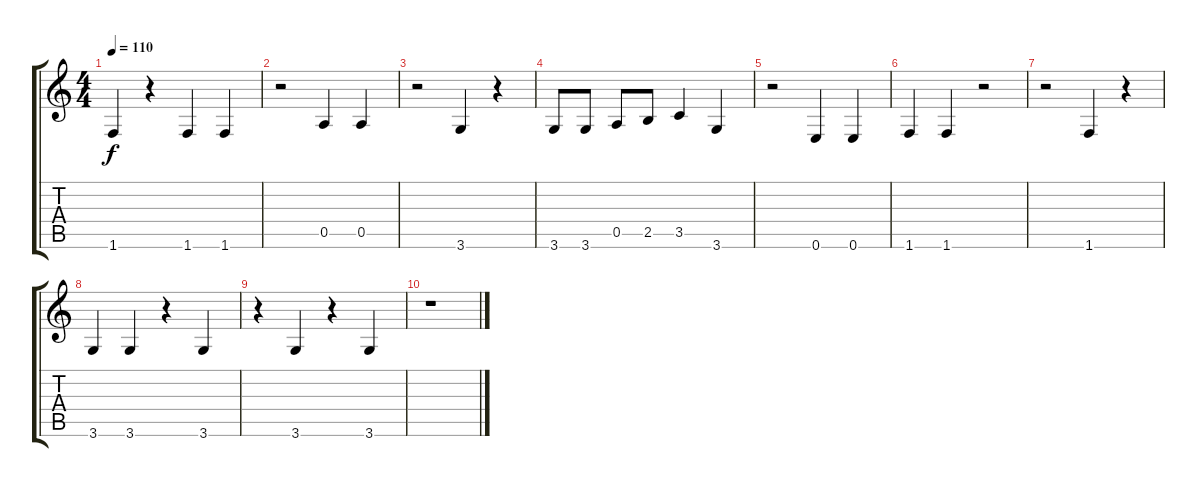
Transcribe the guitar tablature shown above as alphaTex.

\track "" {instrument electricbassfinger}
\staff {score tabs}
\tuning (E4 B3 G3 D3 A2 E2) {hide}
\ts (4 4)
\tempo 110
\clef g2
\ks c
1.6.4{dy f} r.4 1.6.4 1.6.4 |
r.2 0.5.4 0.5.4 |
r.2 3.6.4 r.4 |
3.6.8 3.6.8 0.5.8 2.5.8 3.5.4 3.6.4 |
r.2 0.6.4 0.6.4 |
1.6.4 1.6.4 r.2 |
r.2 1.6.4 r.4 |
3.6.4 3.6.4 r.4 3.6.4 |
r.4 3.6.4 r.4 3.6.4 |
r.1
